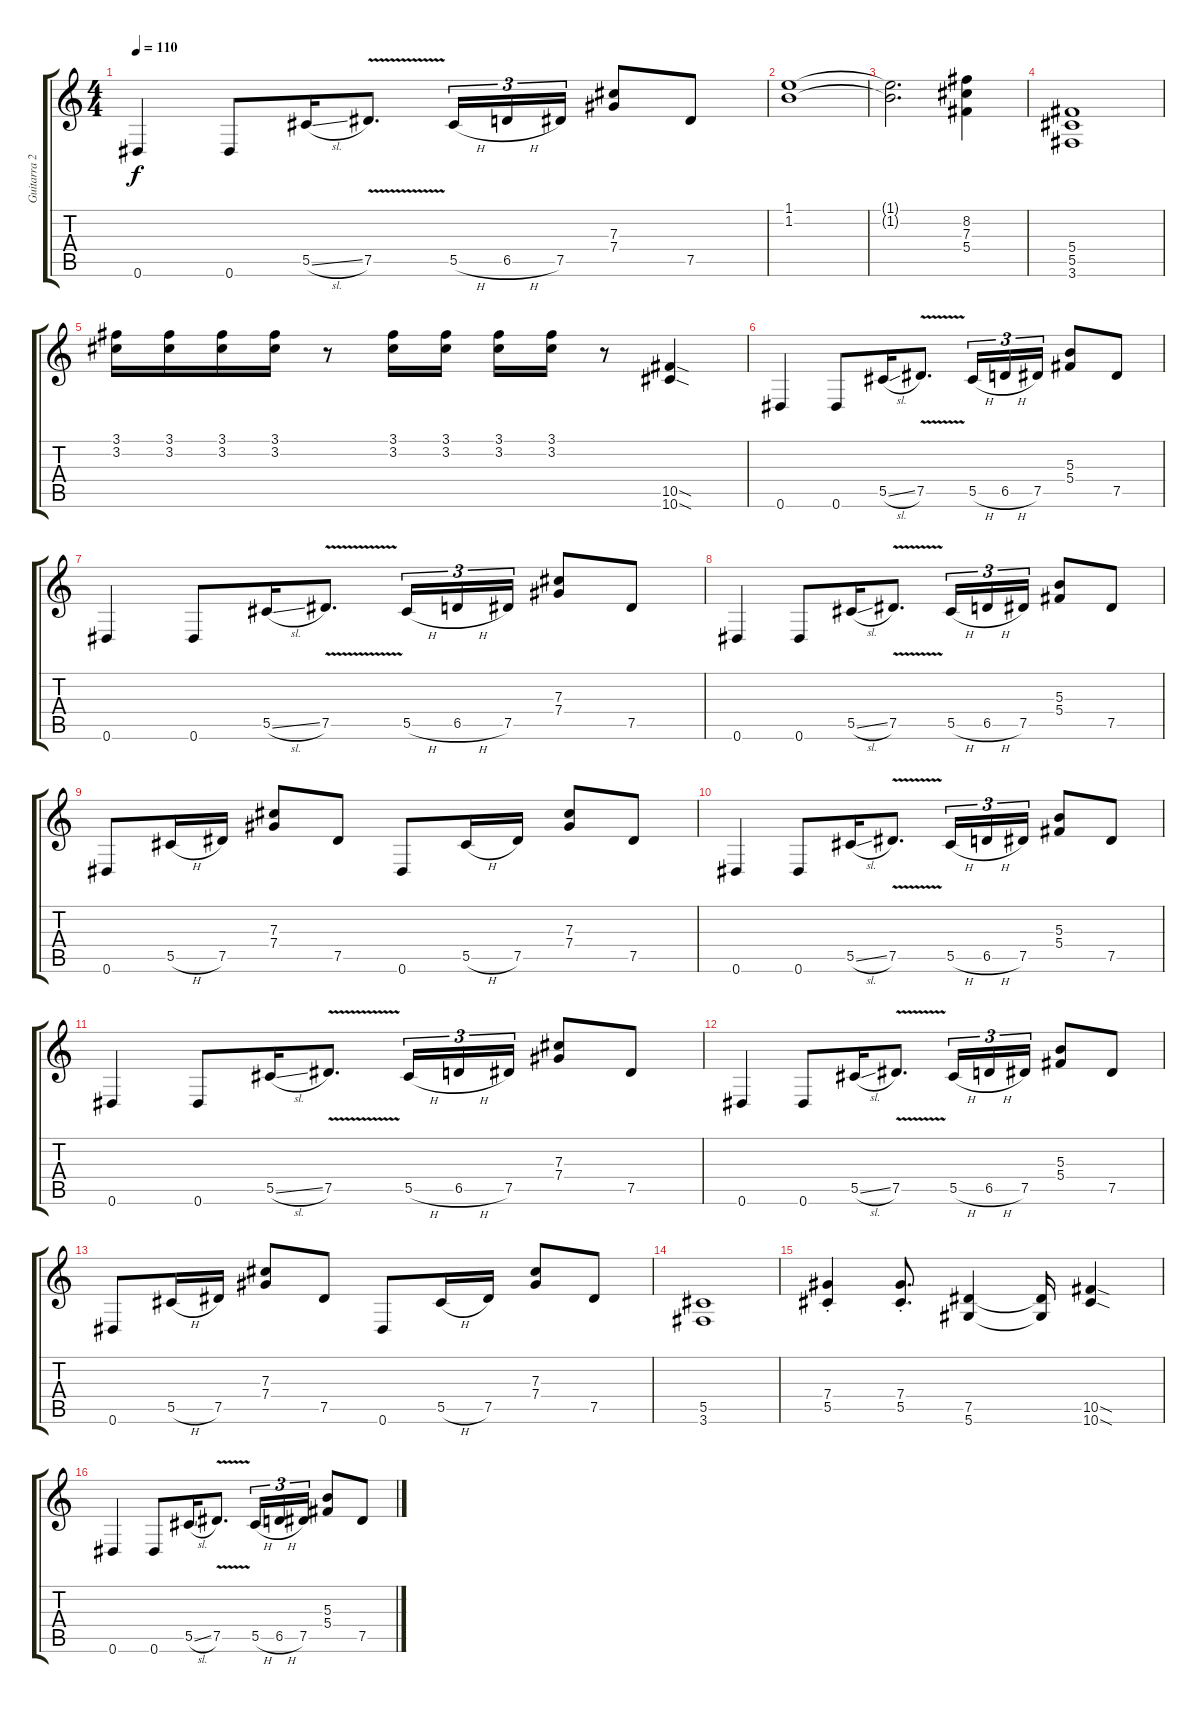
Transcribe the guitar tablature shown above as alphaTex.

\track ("Guitarra 2" "Guitarra 2") {instrument distortionguitar}
\staff {score tabs}
\tuning (Eb4 Bb3 Gb3 Db3 Ab2 Eb2) {hide}
\ts (4 4)
\tempo 110
\clef g2
\ks c
0.6.4{dy f} 0.6.8 5.5{sl}.16 7.5{v}.8{d} 5.5{h}.16{tu (3 2)} 6.5{h}.16{tu (3 2)} 7.5.16{tu (3 2)} (7.3 7.4).8 7.5.8 |
(1.1 1.2).1 |
(1.1{t} 1.2{t}).2{d} (8.2 7.3 5.4).4 |
(5.4 5.5 3.6).1 |
(3.1 3.2).16 (3.1 3.2).16 (3.1 3.2).16 (3.1 3.2).16 r.8 (3.1 3.2).16 (3.1 3.2).16 (3.1 3.2).16 (3.1 3.2).16 r.8 (10.5{sod} 10.6{sod}).4 |
0.6.4 0.6.8 5.5{sl}.16 7.5{v}.8{d} 5.5{h}.16{tu (3 2)} 6.5{h}.16{tu (3 2)} 7.5.16{tu (3 2)} (5.3 5.4).8 7.5.8 |
0.6.4 0.6.8 5.5{sl}.16 7.5{v}.8{d} 5.5{h}.16{tu (3 2)} 6.5{h}.16{tu (3 2)} 7.5.16{tu (3 2)} (7.3 7.4).8 7.5.8 |
0.6.4 0.6.8 5.5{sl}.16 7.5{v}.8{d} 5.5{h}.16{tu (3 2)} 6.5{h}.16{tu (3 2)} 7.5.16{tu (3 2)} (5.3 5.4).8 7.5.8 |
0.6.8 5.5{h}.16 7.5.16 (7.3 7.4).8 7.5.8 0.6.8 5.5{h}.16 7.5.16 (7.3 7.4).8 7.5.8 |
0.6.4 0.6.8 5.5{sl}.16 7.5{v}.8{d} 5.5{h}.16{tu (3 2)} 6.5{h}.16{tu (3 2)} 7.5.16{tu (3 2)} (5.3 5.4).8 7.5.8 |
0.6.4 0.6.8 5.5{sl}.16 7.5{v}.8{d} 5.5{h}.16{tu (3 2)} 6.5{h}.16{tu (3 2)} 7.5.16{tu (3 2)} (7.3 7.4).8 7.5.8 |
0.6.4 0.6.8 5.5{sl}.16 7.5{v}.8{d} 5.5{h}.16{tu (3 2)} 6.5{h}.16{tu (3 2)} 7.5.16{tu (3 2)} (5.3 5.4).8 7.5.8 |
0.6.8 5.5{h}.16 7.5.16 (7.3 7.4).8 7.5.8 0.6.8 5.5{h}.16 7.5.16 (7.3 7.4).8 7.5.8 |
(5.5 3.6).1 |
(7.4{st} 5.5{st}).4 (7.4{st} 5.5{st}).8{d} (7.5 5.6).4 (7.5{t} 5.6{t}).16 (10.5{sod} 10.6{sod}).4 |
0.6.4 0.6.8 5.5{sl}.16 7.5{v}.8{d} 5.5{h}.16{tu (3 2)} 6.5{h}.16{tu (3 2)} 7.5.16{tu (3 2)} (5.3 5.4).8 7.5.8
